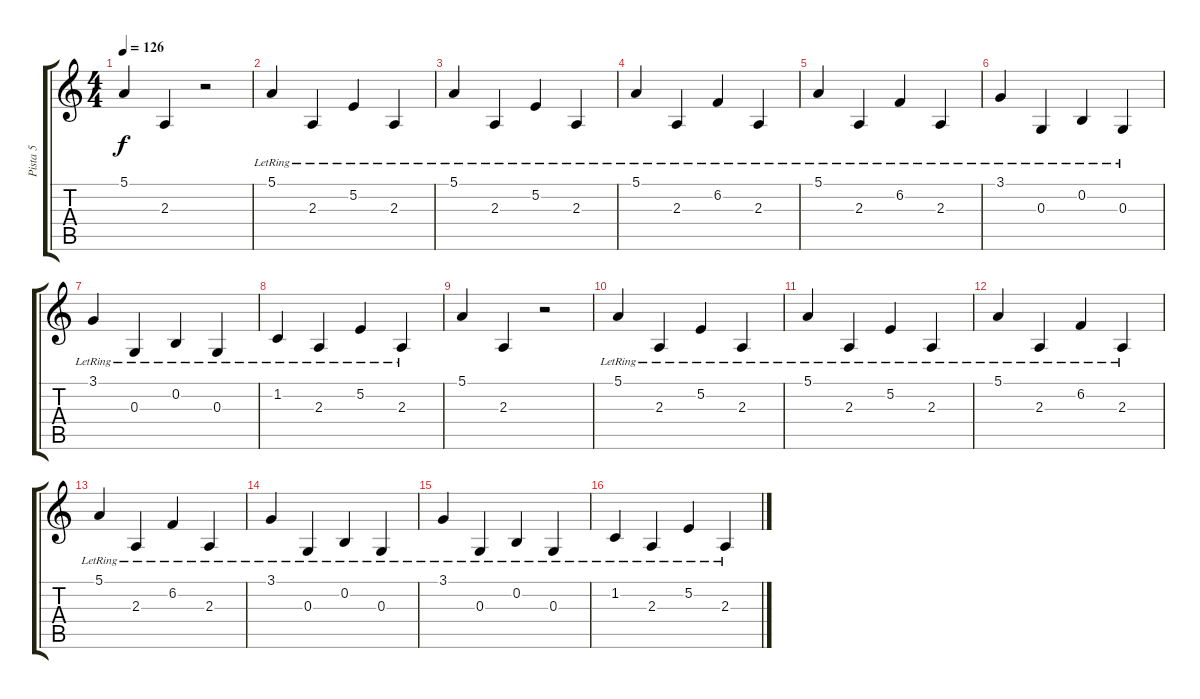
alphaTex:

\track ("Pista 5" "Pista 5") {instrument acousticgrandpiano}
\staff {score tabs}
\tuning (E4 B3 G3 D3 A2 E2) {hide}
\ts (4 4)
\tempo 126
\clef g2
\ks c
5.1.4{dy f} 2.3.4 r.2 |
5.1{lr}.4 2.3{lr}.4 5.2{lr}.4 2.3{lr}.4 |
5.1{lr}.4 2.3{lr}.4 5.2{lr}.4 2.3{lr}.4 |
5.1{lr}.4 2.3{lr}.4 6.2{lr}.4 2.3{lr}.4 |
5.1{lr}.4 2.3{lr}.4 6.2{lr}.4 2.3{lr}.4 |
3.1{lr}.4 0.3{lr}.4 0.2{lr}.4 0.3{lr}.4 |
3.1{lr}.4 0.3{lr}.4 0.2{lr}.4 0.3{lr}.4 |
1.2{lr}.4 2.3{lr}.4 5.2{lr}.4 2.3{lr}.4 |
5.1.4 2.3.4 r.2 |
5.1{lr}.4 2.3{lr}.4 5.2{lr}.4 2.3{lr}.4 |
5.1{lr}.4 2.3{lr}.4 5.2{lr}.4 2.3{lr}.4 |
5.1{lr}.4 2.3{lr}.4 6.2{lr}.4 2.3{lr}.4 |
5.1{lr}.4 2.3{lr}.4 6.2{lr}.4 2.3{lr}.4 |
3.1{lr}.4 0.3{lr}.4 0.2{lr}.4 0.3{lr}.4 |
3.1{lr}.4 0.3{lr}.4 0.2{lr}.4 0.3{lr}.4 |
1.2{lr}.4 2.3{lr}.4 5.2{lr}.4 2.3{lr}.4
